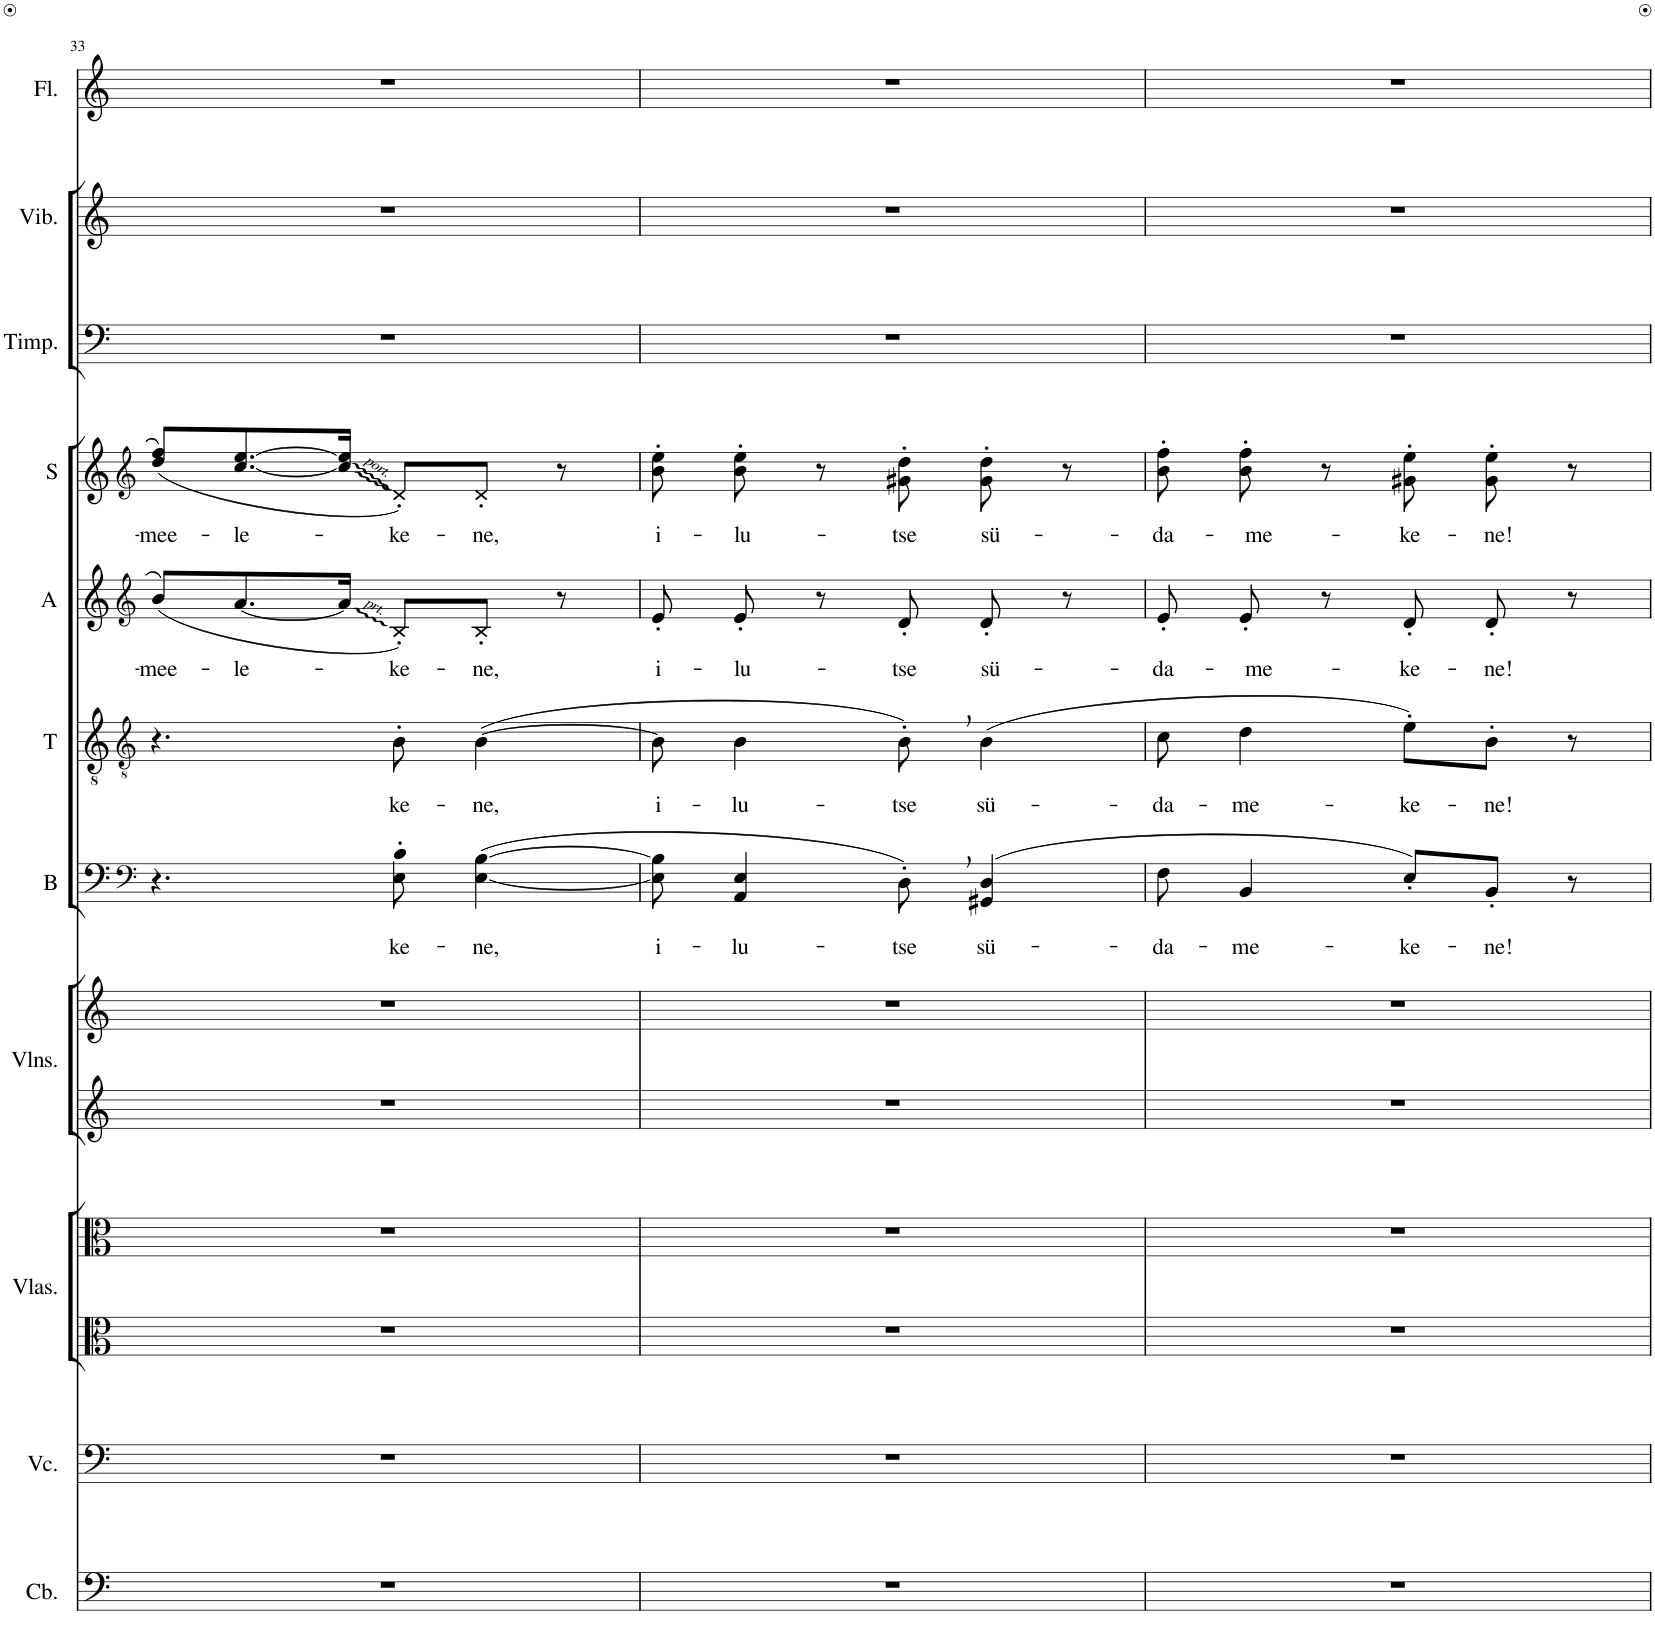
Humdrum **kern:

**kern	**kern	**kern	**kern	**kern	**kern	**kern	**text	**kern	**text	**kern	**text	**kern	**text	**kern	**kern	**kern
*part11	*part10	*part9	*part9	*part8	*part8	*part7	*part7	*part6	*part6	*part5	*part5	*part4	*part4	*part3	*part2	*part1
*staff13	*staff12	*staff11	*staff10	*staff9	*staff8	*staff7	*staff7	*staff6	*staff6	*staff5	*staff5	*staff4	*staff4	*staff3	*staff2	*staff1
*I"Contrabass	*I"Violoncello	*I"Violas	*	*I"Violins	*	*I"B	*	*I"T	*	*I"A	*	*I"S	*	*I"Timpani	*I"Vibraphone	*I"Flute
*I'Cb.	*I'Vc.	*I'Vlas.	*	*I'Vlns.	*	*I'B	*	*I'T	*	*I'A	*	*I'S	*	*I'Timp.	*I'Vib.	*I'Fl.
!!LO:PB:g=z
*clefF4	*clefF4	*clefC3	*clefC3	*clefG2	*clefG2	*clefF4	*	*clefGv2	*	*clefG2	*	*clefG2	*	*clefF4	*clefG2	*clefG2
*Trd7c12	*	*	*	*	*	*	*	*	*	*Trd1c2	*	*	*	*	*	*
*k[]	*k[]	*k[]	*k[]	*k[]	*k[]	*k[]	*	*k[]	*	*k[]	*	*k[]	*	*k[]	*k[]	*k[]
*M6/8	*M6/8	*M6/8	*M6/8	*M6/8	*M6/8	*M6/8	*	*M6/8	*	*M6/8	*	*M6/8	*	*M6/8	*M6/8	*M6/8
=33	=33	=33	=33	=33	=33	=33	=33	=33	=33	=33	=33	=33	=33	=33	=33	=33
!	!	!	!	!	!	!	!	!	!	!	!LO:LY:b	!	!LO:LY:b	!	!	!
2.r	2.r	2.r	2.r	2.r	2.r	4.r	.	4.r	.	(8b/L	-mee-	(8dd/ 8ff/L	-mee-	2.r	2.r	2.r
!	!	!	!	!	!	!	!	!	!	!	!LO:LY:b	!	!LO:LY:b	!	!	!
.	.	.	.	.	.	.	.	.	.	[8.a/	-le-	[8.cc/ [8.ee/	-le-	.	.	.
.	.	.	.	.	.	.	.	.	.	16a/Jk]	.	16cc/] 16ee/]Jk	.	.	.	.
!	!	!	!	!	!	!	!LO:LY:b	!	!LO:LY:b	!	!LO:LY:b	!	!LO:LY:b	!	!	!
.	.	.	.	.	.	8E\' 8B\'	-ke-	8B'\	-ke-	8B'/L)	-ke-	8d'/L)	-ke-	.	.	.
!	!	!	!	!	!	!	!LO:LY:b	!	!LO:LY:b	!	!LO:LY:b	!	!LO:LY:b	!	!	!
.	.	.	.	.	.	([4E\ [4B\	-ne,	([4B\	-ne,	8B'/J	-ne,	8d'/J	-ne,	.	.	.
.	.	.	.	.	.	.	.	.	.	8r	.	8r	.	.	.	.
=34	=34	=34	=34	=34	=34	=34	=34	=34	=34	=34	=34	=34	=34	=34	=34	=34
!	!	!	!	!	!	!	!LO:LY:b	!	!LO:LY:b	!	!LO:LY:b	!	!LO:LY:b	!	!	!
2.r	2.r	2.r	2.r	2.r	2.r	8E\] 8B\]	i-	8B\]	i-	8e'/	-i-	8b\' 8ee\'	-i-	2.r	2.r	2.r
!	!	!	!	!	!	!	!LO:LY:b	!	!LO:LY:b	!	!LO:LY:b	!	!LO:LY:b	!	!	!
.	.	.	.	.	.	4AA/ 4E/	-lu-	4B\	-lu-	8e'/	-lu-	8b\' 8ee\'	-lu-	.	.	.
.	.	.	.	.	.	.	.	.	.	8r	.	8r	.	.	.	.
!	!	!	!	!	!	!	!LO:LY:b	!	!LO:LY:b	!	!LO:LY:b	!	!LO:LY:b	!	!	!
.	.	.	.	.	.	8D',\)	-tse	8B',\)	-tse	8d'/	-tse	8g#X\' 8dd\'	-tse	.	.	.
!	!	!	!	!	!	!	!LO:LY:b	!	!LO:LY:b	!	!LO:LY:b	!	!LO:LY:b	!	!	!
.	.	.	.	.	.	(4GG#X/ 4D/	sü-	(4B\	sü-	8d'/	sü-	8g#\' 8dd\'	sü-	.	.	.
.	.	.	.	.	.	.	.	.	.	8r	.	8r	.	.	.	.
=35	=35	=35	=35	=35	=35	=35	=35	=35	=35	=35	=35	=35	=35	=35	=35	=35
!	!	!	!	!	!	!	!LO:LY:b	!	!LO:LY:b	!	!LO:LY:b	!	!LO:LY:b	!	!	!
2.r	2.r	2.r	2.r	2.r	2.r	8F\	-da-	8c\	-da-	8e'/	-da-	8b\' 8ff\'	-da-	2.r	2.r	2.r
!	!	!	!	!	!	!	!LO:LY:b	!	!LO:LY:b	!	!LO:LY:b	!	!LO:LY:b	!	!	!
.	.	.	.	.	.	4BB/	-me-	4d\	-me-	8e'/	-me-	8b\' 8ff\'	-me-	.	.	.
.	.	.	.	.	.	.	.	.	.	8r	.	8r	.	.	.	.
!	!	!	!	!	!	!	!LO:LY:b	!	!LO:LY:b	!	!LO:LY:b	!	!LO:LY:b	!	!	!
.	.	.	.	.	.	8E'/L)	-ke-	8e'\L)	-ke-	8d'/	-ke-	8g#X\' 8ee\'	-ke-	.	.	.
!	!	!	!	!	!	!	!LO:LY:b	!	!LO:LY:b	!	!LO:LY:b	!	!LO:LY:b	!	!	!
.	.	.	.	.	.	8BB'/J	-ne!	8B'\J	-ne!	8d'/	-ne!	8g#\' 8ee\'	-ne!	.	.	.
.	.	.	.	.	.	8r	.	8r	.	8r	.	8r	.	.	.	.
=	=	=	=	=	=	=	=	=	=	=	=	=	=	=	=	=
*-	*-	*-	*-	*-	*-	*-	*-	*-	*-	*-	*-	*-	*-	*-	*-	*-
